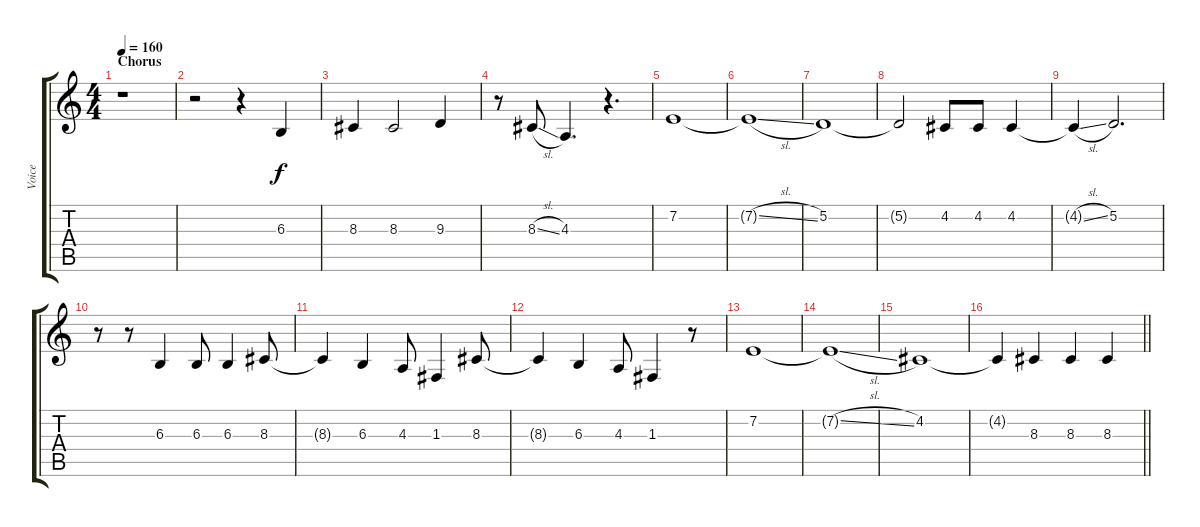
\track ("Voice" "Voice") {instrument violin}
\staff {score tabs}
\tuning (D4 A3 F3 C3 G2 C2) {hide}
\ts (4 4)
\section ("" "Chorus")
\tempo 160
\clef g2
\ks c
r.1{dy f} |
r.2 r.4 6.3.4 |
8.3.4 8.3.2 9.3.4 |
r.8 8.3{sl}.8 4.3.4{d} r.4{d} |
7.2.1 |
7.2{sl t}.1 |
5.2.1 |
5.2{t}.2 4.2.8 4.2.8 4.2.4 |
4.2{sl t}.4 5.2.2{d} |
r.8 r.8 6.3.4 6.3.8 6.3.4 8.3.8 |
8.3{t}.4 6.3.4 4.3.8 1.3.4 8.3.8 |
8.3{t}.4 6.3.4 4.3.8 1.3.4 r.8 |
7.2.1 |
7.2{sl t}.1 |
4.2.1 |
\barLineRight lightlight
4.2{t}.4 8.3.4 8.3.4 8.3{sl}.4
